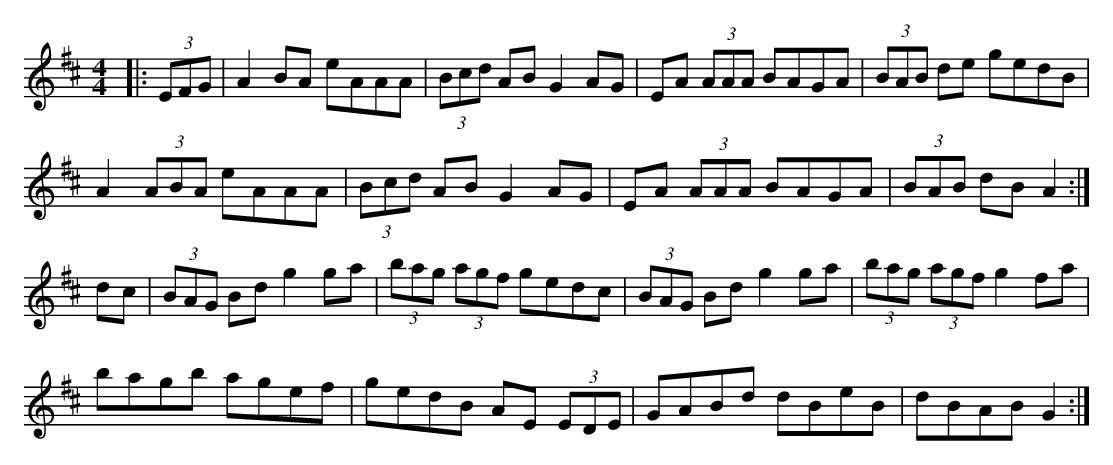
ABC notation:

X:1
M:4/4
K:Amix
|:(3EFG|A2 BA eAAA|(3Bcd AB G2 AG|EA (3AAA BAGA|(3BAB de gedB|
A2 (3ABA eAAA|(3Bcd AB G2 AG|EA (3AAA BAGA|(3BAB dB A2:|
dc|(3BAG Bd g2 ga|(3bag (3agf gedc|(3BAG Bd g2 ga|(3bag (3agf g2 fa|
bagb agef|gedB AE (3EDE|GABd dBeB|dBAB G2:|
